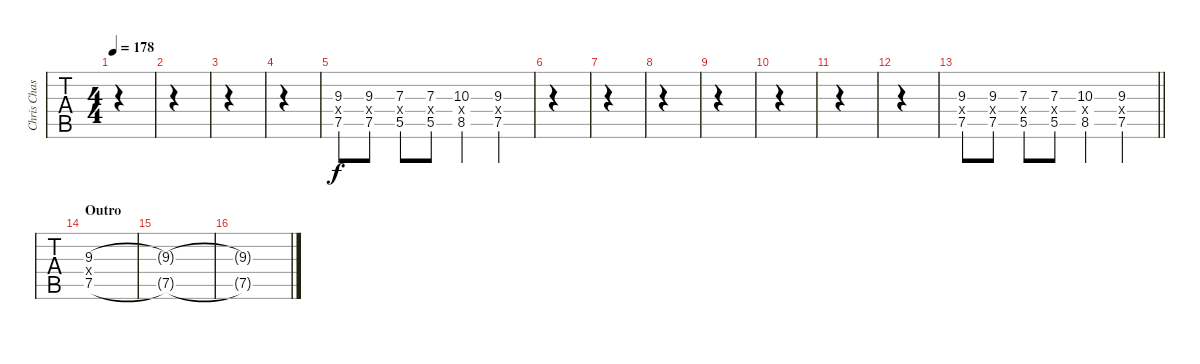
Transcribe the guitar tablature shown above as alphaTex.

\track ("Chris Chasse - Guitar Two" "Chris Chas") {instrument distortionguitar}
\staff {tabs}
\tuning (Eb4 Bb3 Gb3 Db3 Ab2 Eb2) {hide}
\ts (4 4)
\tempo 178
\clef g2
\ks c
|
|
|
|
(9.3 7.4{x} 7.5).8 (9.3 7.4{x} 7.5).8 (7.3 5.4{x} 5.5).8 (7.3 5.4{x} 5.5).8 (10.3 8.4{x} 8.5).4 (9.3 7.4{x} 7.5).4 |
|
|
|
|
|
|
|
\barLineRight lightlight
(9.3 7.4{x} 7.5).8 (9.3 7.4{x} 7.5).8 (7.3 5.4{x} 5.5).8 (7.3 5.4{x} 5.5).8 (10.3 8.4{x} 8.5).4 (9.3 7.4{x} 7.5).4 |
\section ("" "Outro")
(9.3 7.4{x} 7.5).1{volume 0} |
(9.3{t} 7.5{t}).1 |
(9.3{t} 7.5{t}).1
